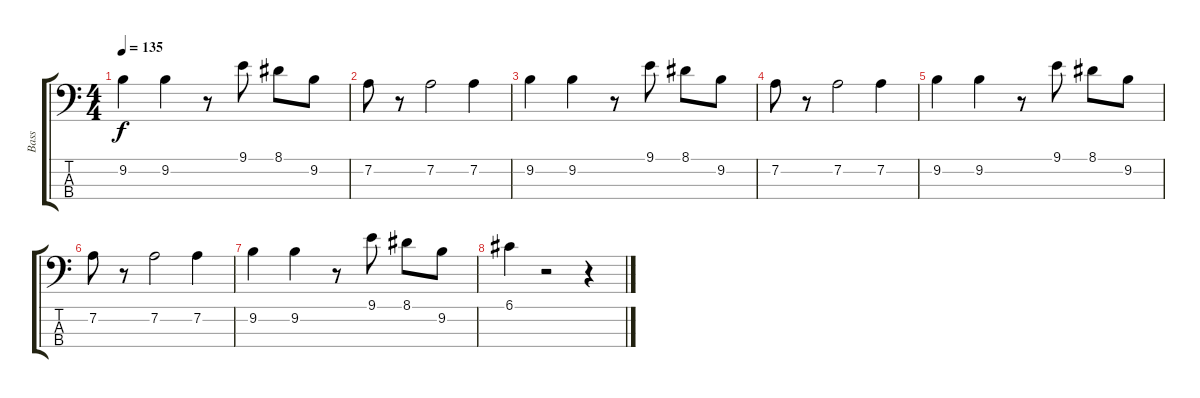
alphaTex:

\track ("Bass" "Bass") {instrument electricbasspick}
\staff {score tabs}
\tuning (G2 D2 A1 E1) {hide}
\ts (4 4)
\tempo 135
\clef f4
\ks c
9.2.4{dy f} 9.2.4 r.8 9.1.8 8.1.8 9.2.8 |
7.2.8 r.8 7.2.2 7.2.4 |
9.2.4 9.2.4 r.8 9.1.8 8.1.8 9.2.8 |
7.2.8 r.8 7.2.2 7.2.4 |
9.2.4 9.2.4 r.8 9.1.8 8.1.8 9.2.8 |
7.2.8 r.8 7.2.2 7.2.4 |
9.2.4 9.2.4 r.8 9.1.8 8.1.8 9.2.8 |
6.1.4 r.2 r.4
